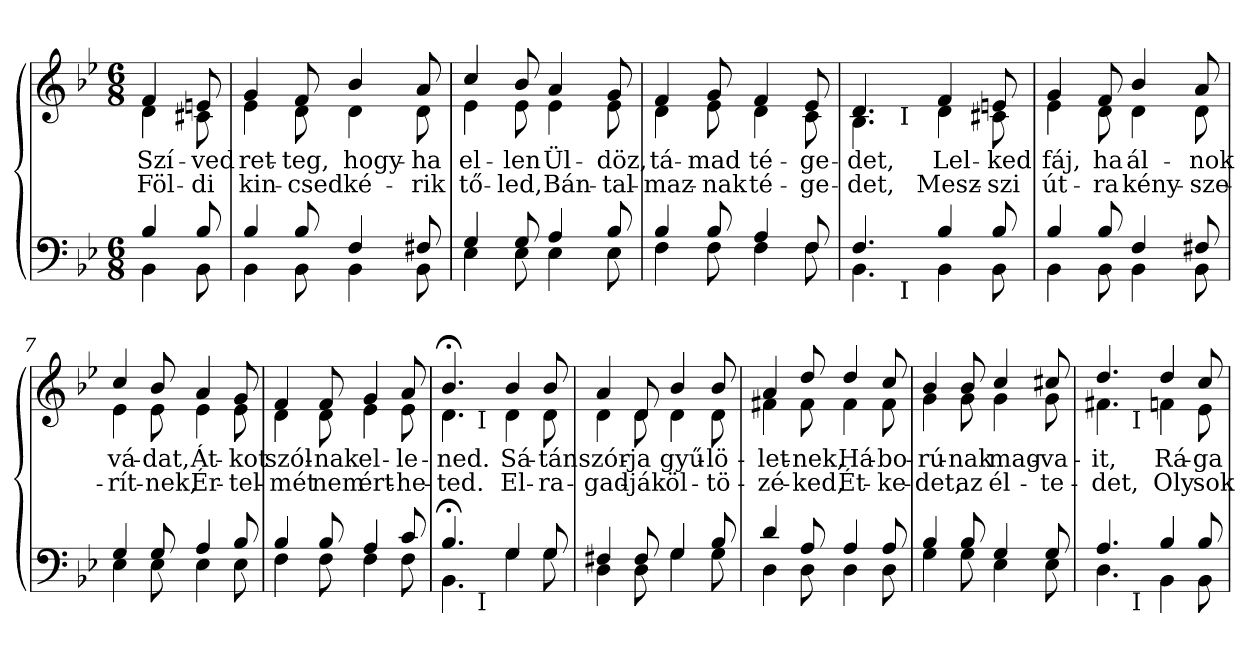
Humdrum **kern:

**kern	**kern	**text	**text
*part2	*part1	*part1	*part1
*staff2	*staff1	*staff1	*staff1
*clefF4	*clefG2	*	*
*k[b-e-]	*k[b-e-]	*	*
*B-:	*B-:	*	*
*M6/8	*M6/8	*	*
=1	=1	=1	=1
*^	*	*	*
!	!	!LO:TX:a:t=.	!	!
!	!	!LO:TX:a:t== 60	!	!
!	!	!	!LO:LY:b	!LO:LY:b
*	*	*^	*	*
4B-/	4BB-\	4f/	4d\	Szí-	Föl-
!	!	!	!	!LO:LY:b	!LO:LY:b
8B-/	8BB-\	8en/	8c#X\	-ved	-di
=2	=2	=2	=2	=2	=2
!	!	!	!	!LO:LY:b	!LO:LY:b
4B-/	4BB-\	4g/	4e-\	ret-	kin-
!	!	!	!	!LO:LY:b	!LO:LY:b
8B-/	8BB-\	8f/	8d\	-teg,	-csed
!	!	!	!	!LO:LY:b	!LO:LY:b
4F/	4BB-\	4b-/	4d\	hogy-	ké-
!	!	!	!	!LO:LY:b	!LO:LY:b
8F#X/	8BB-\	8a/	8d\	-ha	-rik
=3	=3	=3	=3	=3	=3
!	!	!	!	!LO:LY:b	!LO:LY:b
4G/	4E-\	4cc/	4e-\	el-	tő-
!	!	!	!	!LO:LY:b	!LO:LY:b
8G/	8E-\	8b-/	8e-\	-len	-led,
!	!	!	!	!LO:LY:b	!LO:LY:b
4A/	4E-\	4a/	4e-\	Ül-	Bán-
!	!	!	!	!LO:LY:b	!LO:LY:b
8B-/	8E-\	8g/	8e-\	-döz,	-tal-
=4	=4	=4	=4	=4	=4
!	!	!	!	!LO:LY:b	!LO:LY:b
4B-/	4F\	4f/	4d\	tá-	-maz-
!	!	!	!	!LO:LY:b	!LO:LY:b
8B-/	8F\	8g/	8e-\	-mad	-nak
!	!	!	!	!LO:LY:b	!LO:LY:b
4A/	4F\	4f/	4d\	té-	té-
!	!	!	!	!LO:LY:b	!LO:LY:b
8F/	8F\	8e-/	8c\	-ge-	-ge-
*	*	*v	*v	*	*
=5	=5	=5	=5	=5
*	*	*^	*	*
!	!	!	!	!LO:LY:b	!LO:LY:b
*	*^	*	*^	*	*
4.F/	4.BB-\	8..ryy	4.d/	4.B-\	8..ryy	-det,	-det,
!	!	!	!	!	!LO:TX:b:t=I	!	!
!	!	!LO:TX:b:t=I	!	!	!	!	!
.	.	2ryy	.	.	2ryy	.	.
!	!	!	!	!	!	!LO:LY:b	!LO:LY:b
4B-/	4BB-\	.	4f/	4d\	.	Lel-	Mesz-
!	!	!	!	!	!	!LO:LY:b	!LO:LY:b
8B-/	8BB-\	.	8en/	8c#X\	.	-ked	-szi
.	.	32ryy	.	.	32ryy	.	.
*	*v	*v	*	*	*	*	*
*	*	*v	*v	*v	*	*
!!LO:LB:g=z
=6	=6	=6	=6	=6
*	*^	*^	*	*
*	*	*	*	*^	*	*
!	!	!	!	!	!	!LO:LY:b	!LO:LY:b
*	*v	*v	*	*	*	*	*
*	*	*	*v	*v	*	*
4B-/	4BB-\	4g/	4e-\	fáj,	út-
!	!	!	!	!LO:LY:b	!LO:LY:b
8B-/	8BB-\	8f/	8d\	ha	-ra
!	!	!	!	!LO:LY:b	!LO:LY:b
4F/	4BB-\	4b-/	4d\	ál-	kény-
!	!	!	!	!LO:LY:b	!LO:LY:b
8F#X/	8BB-\	8a/	8d\	-nok	-sze-
=7	=7	=7	=7	=7	=7
!	!	!	!	!LO:LY:b	!LO:LY:b
4G/	4E-\	4cc/	4e-\	vá-	-rít-
!	!	!	!	!LO:LY:b	!LO:LY:b
8G/	8E-\	8b-/	8e-\	-dat,	-nek,
!	!	!	!	!LO:LY:b	!LO:LY:b
4A/	4E-\	4a/	4e-\	Át-	Ér-
!	!	!	!	!LO:LY:b	!LO:LY:b
8B-/	8E-\	8g/	8e-\	-kot	-tel-
=8	=8	=8	=8	=8	=8
!	!	!	!	!LO:LY:b	!LO:LY:b
4B-/	4F\	4f/	4d\	szól-	-mét
!	!	!	!	!LO:LY:b	!LO:LY:b
8B-/	8F\	8f/	8d\	-nak	nem
!	!	!	!	!LO:LY:b	!LO:LY:b
4A/	4F\	4g/	4e-\	el-	ért-
!	!	!	!	!LO:LY:b	!LO:LY:b
8c/	8F\	8a/	8e-\	-le-	-he-
*	*	*v	*v	*	*
=9	=9	=9	=9	=9
*	*	*^	*	*
!	!	!	!	!LO:LY:b	!LO:LY:b
*	*^	*	*^	*	*
4.B-;/	4.BB-\	8..ryy	4.b-;/	4.d\	8..ryy	-ned.	-ted.
!	!	!	!	!	!LO:TX:b:t=I	!	!
!	!	!LO:TX:b:t=I	!	!	!	!	!
.	.	2ryy	.	.	2ryy	.	.
!	!	!	!	!	!	!LO:LY:b	!LO:LY:b
4G/	4G\	.	4b-/	4d\	.	Sá-	El-
!	!	!	!	!	!	!LO:LY:b	!LO:LY:b
8G/	8G\	.	8b-/	8d\	.	-tán	-ra-
.	.	32ryy	.	.	32ryy	.	.
*	*v	*v	*	*	*	*	*
*	*	*v	*v	*v	*	*
=10	=10	=10	=10	=10
*	*^	*^	*	*
*	*	*	*	*^	*	*
!	!	!	!	!	!	!LO:LY:b	!LO:LY:b
*	*v	*v	*	*	*	*	*
*	*	*	*v	*v	*	*
4F#X/	4D\	4a/	4d\	szór-	-gad-
!	!	!	!	!LO:LY:b	!LO:LY:b
8F#/	8D\	8d/	8d\	-ja	-ják
!	!	!	!	!LO:LY:b	!LO:LY:b
4G/	4G\	4b-/	4d\	gyű-	öl-
!	!	!	!	!LO:LY:b	!LO:LY:b
8B-/	8G\	8b-/	8d\	-lö-	-tö-
!!LO:LB:g=z	!!
=11	=11	=11	=11	=11	=11
!	!	!	!	!LO:LY:b	!LO:LY:b
4d/	4D\	4a/	4f#X\	-let-	-zé-
!	!	!	!	!LO:LY:b	!LO:LY:b
8A/	8D\	8dd/	8f#\	-nek,	-ked,
!	!	!	!	!LO:LY:b	!LO:LY:b
4A/	4D\	4dd/	4f#\	Há-	Ét-
!	!	!	!	!LO:LY:b	!LO:LY:b
8A/	8D\	8cc/	8f#\	-bo-	-ke-
=12	=12	=12	=12	=12	=12
!	!	!	!	!LO:LY:b	!LO:LY:b
4B-/	4G\	4b-/	4g\	-rú-	-det,
!	!	!	!	!LO:LY:b	!LO:LY:b
8B-/	8G\	8b-/	8g\	-nak	az
!	!	!	!	!LO:LY:b	!LO:LY:b
4G/	4E-\	4cc/	4g\	mag-	él-
!	!	!	!	!LO:LY:b	!LO:LY:b
8G/	8E-\	8cc#X/	8g\	-va-	-te-
*	*	*v	*v	*	*
=13	=13	=13	=13	=13
*	*	*^	*	*
!	!	!	!	!LO:LY:b	!LO:LY:b
*	*^	*	*^	*	*
4.A/	4.D\	8..ryy	4.dd/	4.f#X\	8..ryy	-it,	-det,
!	!	!	!	!	!LO:TX:b:t=I	!	!
!	!	!LO:TX:b:t=I	!	!	!	!	!
.	.	2ryy	.	.	2ryy	.	.
!	!	!	!	!	!	!LO:LY:b	!LO:LY:b
4B-/	4BB-\	.	4dd/	4fn\	.	Rá-	Oly
!	!	!	!	!	!	!LO:LY:b	!LO:LY:b
8B-/	8BB-\	.	8cc/	8e-\	.	-ga-	sok
.	.	32ryy	.	.	32ryy	.	.
*v	*v	*v	*	*	*	*	*
*	*v	*v	*v	*	*
=	=	=	=
*-	*-	*-	*-
